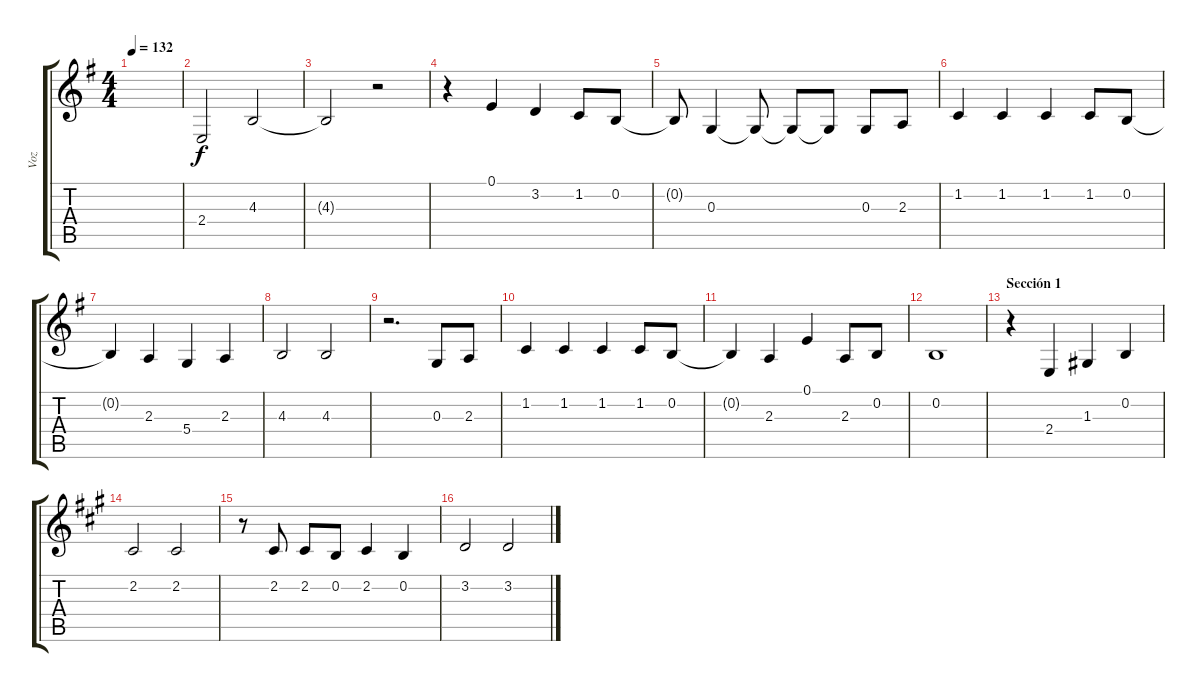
\track ("Voz" "Voz") {instrument choiraahs}
\staff {score tabs}
\tuning (E4 B3 G3 D3 A2 E2) {hide}
\ts (4 4)
\tempo 132
\clef g2
\ks eminor
|
2.4.2 4.3.2 |
4.3{t}.2 r.2 |
r.4 0.1.4 3.2.4 1.2.8 0.2.8 |
0.2{t}.8 0.3.4 0.3{t}.8 0.3{t}.8 0.3{t}.8 0.3.8 2.3.8 |
1.2.4 1.2.4 1.2.4 1.2.8 0.2.8 |
0.2{t}.4 2.3.4 5.4.4 2.3.4 |
4.3.2 4.3.2 |
r.2{d} 0.3.8 2.3.8 |
1.2.4 1.2.4 1.2.4 1.2.8 0.2.8 |
0.2{t}.4 2.3.4 0.1.4 2.3.8 0.2.8 |
0.2.1 |
\section ("" "Sección 1")
r.4 2.4.4 1.3.4 0.2.4 |
\ks f#minor
2.2.2 2.2.2 |
r.8 2.2.8 2.2.8 0.2.8 2.2.4 0.2.4 |
3.2.2 3.2.2
